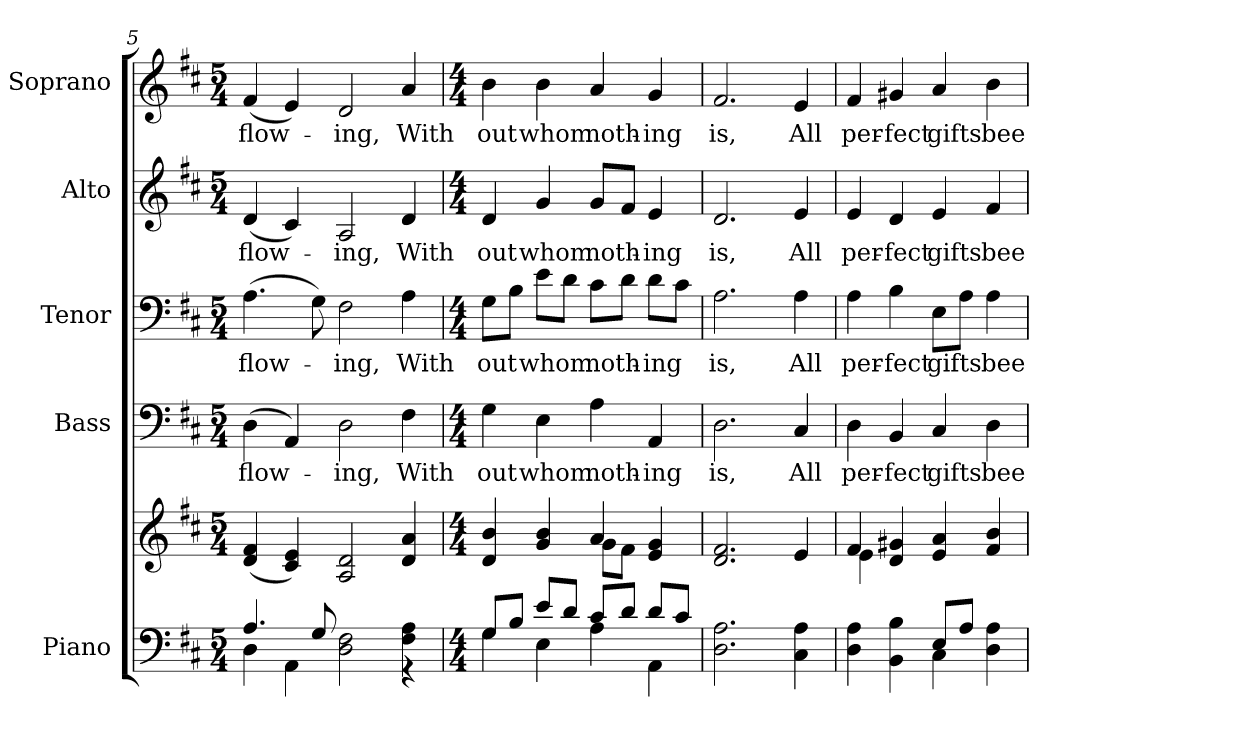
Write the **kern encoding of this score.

**kern	**kern	**kern	**text	**kern	**text	**kern	**text	**kern	**text
*part5	*part5	*part4	*part4	*part3	*part3	*part2	*part2	*part1	*part1
*staff6	*staff5	*staff4	*staff4	*staff3	*staff3	*staff2	*staff2	*staff1	*staff1
*I"Piano	*	*I"Bass	*	*I"Tenor	*	*I"Alto	*	*I"Soprano	*
*I'Pno.	*	*I'B.	*	*I'T.	*	*I'A.	*	*I'S.	*
!!LO:PB:g=z
*clefF4	*clefG2	*clefF4	*	*clefF4	*	*clefG2	*	*clefG2	*
*k[f#c#]	*k[f#c#]	*k[f#c#]	*	*k[f#c#]	*	*k[f#c#]	*	*k[f#c#]	*
*D:	*D:	*D:	*	*D:	*	*D:	*	*D:	*
*M5/4	*M5/4	*M5/4	*	*M5/4	*	*M5/4	*	*M5/4	*
=5	=5	=5	=5	=5	=5	=5	=5	=5	=5
*^	*	*	*	*	*	*	*	*	*
!	!	!	!	!LO:LY:b:color=#000000	!	!	!	!	!	!
!	!	!	!	!	!	!LO:LY:b:color=#000000	!	!	!	!
!	!	!	!	!	!	!	!	!LO:LY:b:color=#000000	!	!
!	!	!	!	!	!	!	!	!	!	!LO:LY:b:color=#000000
4.Ai/	4Di\	(4di/ 4f#i	(4Di\	flow-	(4.Ai\	flow-	(4di/	flow-	(4f#i/	flow-
.	4AAi\	4c#i/ 4ei)	4AAi/)	.	.	.	4c#i/)	.	4ei/)	.
8Gi/	.	.	.	.	8Gi\)	.	.	.	.	.
!	!	!	!	!LO:LY:b:color=#000000	!	!	!	!	!	!
!	!	!	!	!	!	!LO:LY:b:color=#000000	!	!	!	!
!	!	!	!	!	!	!	!	!LO:LY:b:color=#000000	!	!
!	!	!	!	!	!	!	!	!	!	!LO:LY:b:color=#000000
2Di\ 2F#i	2ryy	2Ai/ 2di	2Di\	-ing,	2F#i\	-ing,	2Ai/	-ing,	2di/	-ing,
!	!	!	!	!LO:LY:b:color=#000000	!	!	!	!	!	!
!	!	!	!	!	!	!LO:LY:b:color=#000000	!	!	!	!
!	!	!	!	!	!	!	!	!LO:LY:b:color=#000000	!	!
!	!	!	!	!	!	!	!	!	!	!LO:LY:b:color=#000000
4F#i\ 4Ai	4r	4di/ 4ai	4F#i\	With	4Ai\	With	4di/	With	4ai/	With
=6	=6	=6	=6	=6	=6	=6	=6	=6	=6	=6
*M4/4	*	*M4/4	*M4/4	*	*M4/4	*	*M4/4	*	*M4/4	*
*	*	*^	*	*	*	*	*	*	*	*
!	!	!	!	!	!LO:LY:b:color=#000000	!	!	!	!	!	!
!	!	!	!	!	!	!	!LO:LY:b:color=#000000	!	!	!	!
!	!	!	!	!	!	!	!	!	!LO:LY:b:color=#000000	!	!
!	!	!	!	!	!	!	!	!	!	!	!LO:LY:b:color=#000000
8Gi/L	4Gi\	4di/ 4bi	2ryy	4Gi\	out	8Gi\L	out	4di/	out	4bi\	out
8Bi/J	.	.	.	.	.	8Bi\J	.	.	.	.	.
!	!	!	!	!	!LO:LY:b:color=#000000	!	!	!	!	!	!
!	!	!	!	!	!	!	!LO:LY:b:color=#000000	!	!	!	!
!	!	!	!	!	!	!	!	!	!LO:LY:b:color=#000000	!	!
!	!	!	!	!	!	!	!	!	!	!	!LO:LY:b:color=#000000
8ei/L	4Ei\	4gi/ 4bi	.	4Ei\	whom	8ei\L	whom	4gi/	whom	4bi\	whom
8di/J	.	.	.	.	.	8di\J	.	.	.	.	.
!	!	!	!	!	!LO:LY:b:color=#000000	!	!	!	!	!	!
!	!	!	!	!	!	!	!LO:LY:b:color=#000000	!	!	!	!
!	!	!	!	!	!	!	!	!	!LO:LY:b:color=#000000	!	!
!	!	!	!	!	!	!	!	!	!	!	!LO:LY:b:color=#000000
8c#i/L	4Ai\	4ai/	8gi\L	4Ai\	noth-	8c#i\L	noth-	8gi/L	noth-	4ai/	noth-
8di/J	.	.	8f#i\J	.	.	8di\J	.	8f#i/J	.	.	.
!	!	!	!	!	!LO:LY:b:color=#000000	!	!	!	!	!	!
!	!	!	!	!	!	!	!LO:LY:b:color=#000000	!	!	!	!
!	!	!	!	!	!	!	!	!	!LO:LY:b:color=#000000	!	!
!	!	!	!	!	!	!	!	!	!	!	!LO:LY:b:color=#000000
8di/L	4AAi\	4ei/ 4gi	4ryy	4AAi/	-ing	8di\L	-ing	4ei/	-ing	4gi/	-ing
8c#i/J	.	.	.	.	.	8c#i\J	.	.	.	.	.
*v	*v	*	*	*	*	*	*	*	*	*	*
*	*v	*v	*	*	*	*	*	*	*	*
!!LO:PB:g=z
=7	=7	=7	=7	=7	=7	=7	=7	=7	=7
!	!	!	!LO:LY:b:color=#000000	!	!	!	!	!	!
!	!	!	!	!	!LO:LY:b:color=#000000	!	!	!	!
!	!	!	!	!	!	!	!LO:LY:b:color=#000000	!	!
!	!	!	!	!	!	!	!	!	!LO:LY:b:color=#000000
2.Di\ 2.Ai	2.di/ 2.f#i	2.Di\	is,	2.Ai\	is,	2.di/	is,	2.f#i/	is,
!	!	!	!LO:LY:b:color=#000000	!	!	!	!	!	!
!	!	!	!	!	!LO:LY:b:color=#000000	!	!	!	!
!	!	!	!	!	!	!	!LO:LY:b:color=#000000	!	!
!	!	!	!	!	!	!	!	!	!LO:LY:b:color=#000000
4C#i\ 4Ai	4ei/	4C#i/	All	4Ai\	All	4ei/	All	4ei/	All
=8	=8	=8	=8	=8	=8	=8	=8	=8	=8
*^	*^	*	*	*	*	*	*	*	*
!	!	!	!	!	!LO:LY:b:color=#000000	!	!	!	!	!	!
!	!	!	!	!	!	!	!LO:LY:b:color=#000000	!	!	!	!
!	!	!	!	!	!	!	!	!	!LO:LY:b:color=#000000	!	!
!	!	!	!	!	!	!	!	!	!	!	!LO:LY:b:color=#000000
4Di\ 4Ai	2ryy	4f#i/	4ei\	4Di\	per-	4Ai\	per-	4ei/	per-	4f#i/	per-
!	!	!	!	!	!LO:LY:b:color=#000000	!	!	!	!	!	!
!	!	!	!	!	!	!	!LO:LY:b:color=#000000	!	!	!	!
!	!	!	!	!	!	!	!	!	!LO:LY:b:color=#000000	!	!
!	!	!	!	!	!	!	!	!	!	!	!LO:LY:b:color=#000000
4BBi\ 4Bi	.	4di/ 4g#Xi	4ryy	4BBi/	-fect	4Bi\	-fect	4di/	-fect	4g#Xi/	-fect
!	!	!	!	!	!LO:LY:b:color=#000000	!	!	!	!	!	!
!	!	!	!	!	!	!	!LO:LY:b:color=#000000	!	!	!	!
!	!	!	!	!	!	!	!	!	!LO:LY:b:color=#000000	!	!
!	!	!	!	!	!	!	!	!	!	!	!LO:LY:b:color=#000000
8Ei/L	4C#i\	4ei/ 4ai	2ryy	4C#i/	gifts	8Ei\L	gifts	4ei/	gifts	4ai/	gifts
8Ai/J	.	.	.	.	.	8Ai\J	.	.	.	.	.
!	!	!	!	!	!LO:LY:b:color=#000000	!	!	!	!	!	!
!	!	!	!	!	!	!	!LO:LY:b:color=#000000	!	!	!	!
!	!	!	!	!	!	!	!	!	!LO:LY:b:color=#000000	!	!
!	!	!	!	!	!	!	!	!	!	!	!LO:LY:b:color=#000000
4Di\ 4Ai	4ryy	4f#i/ 4bi	.	4Di\	bee	4Ai\	bee	4f#i/	bee	4bi\	bee
*v	*v	*	*	*	*	*	*	*	*	*	*
*	*v	*v	*	*	*	*	*	*	*	*
=	=	=	=	=	=	=	=	=	=
*-	*-	*-	*-	*-	*-	*-	*-	*-	*-
